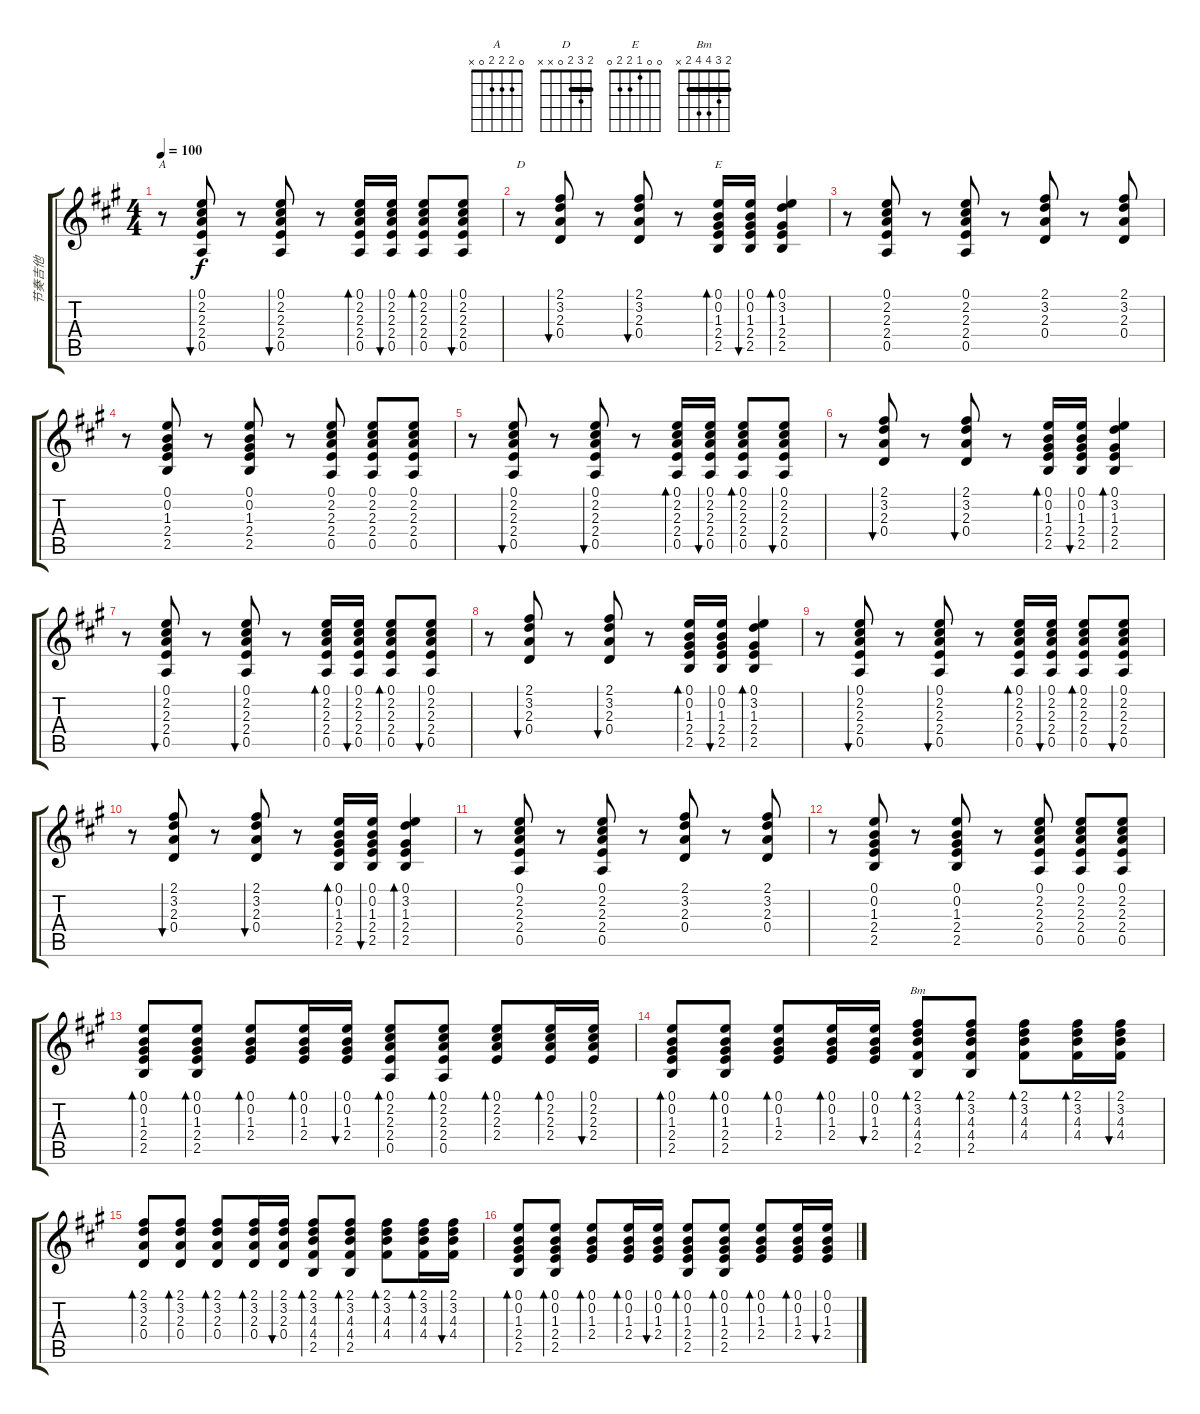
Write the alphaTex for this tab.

\track ("节奏吉他" "节奏吉他") {instrument acousticguitarsteel}
\staff {score tabs}
\tuning (E4 B3 G3 D3 A2 E2) {hide}
\chord ("A" 0 2 2 2 0 x)
\chord ("D" 2 3 2 0 x x) {barre 2}
\chord ("E" 0 0 1 2 2 0)
\chord ("Bm" 2 3 4 4 2 x) {barre 2}
\ts (4 4)
\tempo 100
\clef g2
\ks a
r.8{ch "A" dy f} (0.1 2.2 2.3 2.4 0.5).8{bu 120} r.8 (0.1 2.2 2.3 2.4 0.5).8{bu 120} r.8 (0.1 2.2 2.3 2.4 0.5).16{bd 120} (0.1 2.2 2.3 2.4 0.5).16{bu 120} (0.1 2.2 2.3 2.4 0.5).8{bd 120} (0.1 2.2 2.3 2.4 0.5).8{bu 120} |
r.8{ch "D"} (2.1 3.2 2.3 0.4).8{bu 120} r.8 (2.1 3.2 2.3 0.4).8{bu 120} r.8 (0.1 0.2 1.3 2.4 2.5).16{bd 120 ch "E"} (0.1 0.2 1.3 2.4 2.5).16{bu 120} (0.1 3.2 1.3 2.4 2.5).4{bd 120} |
r.8 (0.1 2.2 2.3 2.4 0.5).8 r.8 (0.1 2.2 2.3 2.4 0.5).8 r.8 (2.1 3.2 2.3 0.4).8 r.8 (2.1 3.2 2.3 0.4).8 |
r.8 (0.1 0.2 1.3 2.4 2.5).8 r.8 (0.1 0.2 1.3 2.4 2.5).8 r.8 (0.1 2.2 2.3 2.4 0.5).8 (0.1 2.2 2.3 2.4 0.5).8 (0.1 2.2 2.3 2.4 0.5).8 |
r.8 (0.1 2.2 2.3 2.4 0.5).8{bu 120} r.8 (0.1 2.2 2.3 2.4 0.5).8{bu 120} r.8 (0.1 2.2 2.3 2.4 0.5).16{bd 120} (0.1 2.2 2.3 2.4 0.5).16{bu 120} (0.1 2.2 2.3 2.4 0.5).8{bd 120} (0.1 2.2 2.3 2.4 0.5).8{bu 120} |
r.8 (2.1 3.2 2.3 0.4).8{bu 120} r.8 (2.1 3.2 2.3 0.4).8{bu 120} r.8 (0.1 0.2 1.3 2.4 2.5).16{bd 120} (0.1 0.2 1.3 2.4 2.5).16{bu 120} (0.1 3.2 1.3 2.4 2.5).4{bd 120} |
r.8 (0.1 2.2 2.3 2.4 0.5).8{bu 120} r.8 (0.1 2.2 2.3 2.4 0.5).8{bu 120} r.8 (0.1 2.2 2.3 2.4 0.5).16{bd 120} (0.1 2.2 2.3 2.4 0.5).16{bu 120} (0.1 2.2 2.3 2.4 0.5).8{bd 120} (0.1 2.2 2.3 2.4 0.5).8{bu 120} |
r.8 (2.1 3.2 2.3 0.4).8{bu 120} r.8 (2.1 3.2 2.3 0.4).8{bu 120} r.8 (0.1 0.2 1.3 2.4 2.5).16{bd 120} (0.1 0.2 1.3 2.4 2.5).16{bu 120} (0.1 3.2 1.3 2.4 2.5).4{bd 120} |
r.8 (0.1 2.2 2.3 2.4 0.5).8{bu 120} r.8 (0.1 2.2 2.3 2.4 0.5).8{bu 120} r.8 (0.1 2.2 2.3 2.4 0.5).16{bd 120} (0.1 2.2 2.3 2.4 0.5).16{bu 120} (0.1 2.2 2.3 2.4 0.5).8{bd 120} (0.1 2.2 2.3 2.4 0.5).8{bu 120} |
r.8 (2.1 3.2 2.3 0.4).8{bu 120} r.8 (2.1 3.2 2.3 0.4).8{bu 120} r.8 (0.1 0.2 1.3 2.4 2.5).16{bd 120} (0.1 0.2 1.3 2.4 2.5).16{bu 120} (0.1 3.2 1.3 2.4 2.5).4{bd 120} |
r.8 (0.1 2.2 2.3 2.4 0.5).8 r.8 (0.1 2.2 2.3 2.4 0.5).8 r.8 (2.1 3.2 2.3 0.4).8 r.8 (2.1 3.2 2.3 0.4).8 |
r.8 (0.1 0.2 1.3 2.4 2.5).8 r.8 (0.1 0.2 1.3 2.4 2.5).8 r.8 (0.1 2.2 2.3 2.4 0.5).8 (0.1 2.2 2.3 2.4 0.5).8 (0.1 2.2 2.3 2.4 0.5).8 |
(0.1 0.2 1.3 2.4 2.5).8{bd 60} (0.1 0.2 1.3 2.4 2.5).8{bd 60} (0.1 0.2 1.3 2.4).8{bd 60} (0.1 0.2 1.3 2.4).16{bd 60} (0.1 0.2 1.3 2.4).16{bu 60} (0.1 2.2 2.3 2.4 0.5).8{bd 60} (0.1 2.2 2.3 2.4 0.5).8{bd 60} (0.1 2.2 2.3 2.4).8{bd 60} (0.1 2.2 2.3 2.4).16{bd 60} (0.1 2.2 2.3 2.4).16{bu 60} |
(0.1 0.2 1.3 2.4 2.5).8{bd 60} (0.1 0.2 1.3 2.4 2.5).8{bd 60} (0.1 0.2 1.3 2.4).8{bd 60} (0.1 0.2 1.3 2.4).16{bd 60} (0.1 0.2 1.3 2.4).16{bu 60} (2.1 3.2 4.3 4.4 2.5).8{bd 60 ch "Bm"} (2.1 3.2 4.3 4.4 2.5).8{bd 60} (2.1 3.2 4.3 4.4).8{bd 60} (2.1 3.2 4.3 4.4).16{bd 60} (2.1 3.2 4.3 4.4).16{bu 60} |
(2.1 3.2 2.3 0.4).8{bd 60} (2.1 3.2 2.3 0.4).8{bd 60} (2.1 3.2 2.3 0.4).8{bd 60} (2.1 3.2 2.3 0.4).16{bd 60} (2.1 3.2 2.3 0.4).16{bu 60} (2.1 3.2 4.3 4.4 2.5).8{bd 60} (2.1 3.2 4.3 4.4 2.5).8{bd 60} (2.1 3.2 4.3 4.4).8{bd 60} (2.1 3.2 4.3 4.4).16{bd 60} (2.1 3.2 4.3 4.4).16{bu 60} |
(0.1 0.2 1.3 2.4 2.5).8{bd 60} (0.1 0.2 1.3 2.4 2.5).8{bd 60} (0.1 0.2 1.3 2.4).8{bd 60} (0.1 0.2 1.3 2.4).16{bd 60} (0.1 0.2 1.3 2.4).16{bu 60} (0.1 0.2 1.3 2.4 2.5).8{bd 60} (0.1 0.2 1.3 2.4 2.5).8{bd 60} (0.1 0.2 1.3 2.4).8{bd 60} (0.1 0.2 1.3 2.4).16{bd 60} (0.1 0.2 1.3 2.4).16{bu 60}
